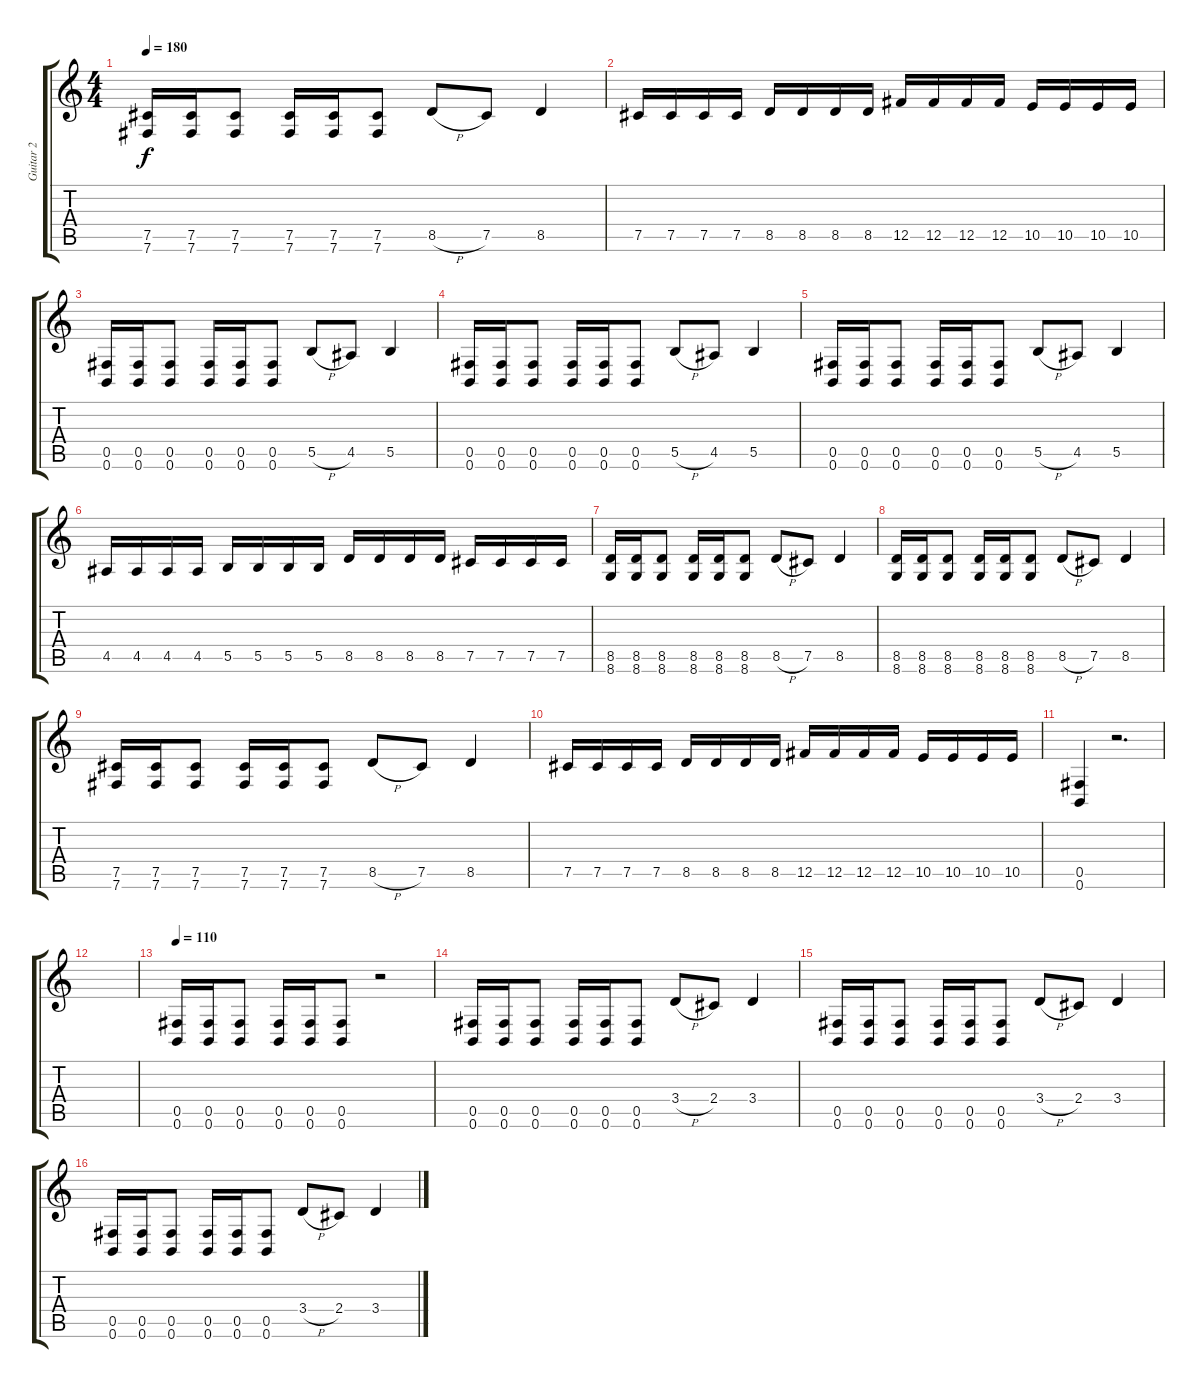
\track ("Guitar 2" "Guitar 2") {instrument distortionguitar}
\staff {score tabs}
\tuning (Db4 Ab3 E3 B2 Gb2 B1) {hide}
\ts (4 4)
\tempo 180
\clef g2
\ks c
(7.5 7.6).16{dy f} (7.5 7.6).16 (7.5 7.6).8 (7.5 7.6).16 (7.5 7.6).16 (7.5 7.6).8 8.5{h}.8 7.5.8 8.5.4 |
7.5.16 7.5.16 7.5.16 7.5.16 8.5.16 8.5.16 8.5.16 8.5.16 12.5.16 12.5.16 12.5.16 12.5.16 10.5.16 10.5.16 10.5.16 10.5.16 |
(0.5 0.6).16 (0.5 0.6).16 (0.5 0.6).8 (0.5 0.6).16 (0.5 0.6).16 (0.5 0.6).8 5.5{h}.8 4.5.8 5.5.4 |
(0.5 0.6).16 (0.5 0.6).16 (0.5 0.6).8 (0.5 0.6).16 (0.5 0.6).16 (0.5 0.6).8 5.5{h}.8 4.5.8 5.5.4 |
(0.5 0.6).16 (0.5 0.6).16 (0.5 0.6).8 (0.5 0.6).16 (0.5 0.6).16 (0.5 0.6).8 5.5{h}.8 4.5.8 5.5.4 |
4.5.16 4.5.16 4.5.16 4.5.16 5.5.16 5.5.16 5.5.16 5.5.16 8.5.16 8.5.16 8.5.16 8.5.16 7.5.16 7.5.16 7.5.16 7.5.16 |
(8.5 8.6).16 (8.5 8.6).16 (8.5 8.6).8 (8.5 8.6).16 (8.5 8.6).16 (8.5 8.6).8 8.5{h}.8 7.5.8 8.5.4 |
(8.5 8.6).16 (8.5 8.6).16 (8.5 8.6).8 (8.5 8.6).16 (8.5 8.6).16 (8.5 8.6).8 8.5{h}.8 7.5.8 8.5.4 |
(7.5 7.6).16 (7.5 7.6).16 (7.5 7.6).8 (7.5 7.6).16 (7.5 7.6).16 (7.5 7.6).8 8.5{h}.8 7.5.8 8.5.4 |
7.5.16 7.5.16 7.5.16 7.5.16 8.5.16 8.5.16 8.5.16 8.5.16 12.5.16 12.5.16 12.5.16 12.5.16 10.5.16 10.5.16 10.5.16 10.5.16 |
(0.5 0.6).4 r.2{d} |
|
\tempo 110
(0.5 0.6).16 (0.5 0.6).16 (0.5 0.6).8 (0.5 0.6).16 (0.5 0.6).16 (0.5 0.6).8 r.2 |
(0.5 0.6).16 (0.5 0.6).16 (0.5 0.6).8 (0.5 0.6).16 (0.5 0.6).16 (0.5 0.6).8 3.4{h}.8 2.4.8 3.4.4 |
(0.5 0.6).16 (0.5 0.6).16 (0.5 0.6).8 (0.5 0.6).16 (0.5 0.6).16 (0.5 0.6).8 3.4{h}.8 2.4.8 3.4.4 |
(0.5 0.6).16 (0.5 0.6).16 (0.5 0.6).8 (0.5 0.6).16 (0.5 0.6).16 (0.5 0.6).8 3.4{h}.8 2.4.8 3.4.4
